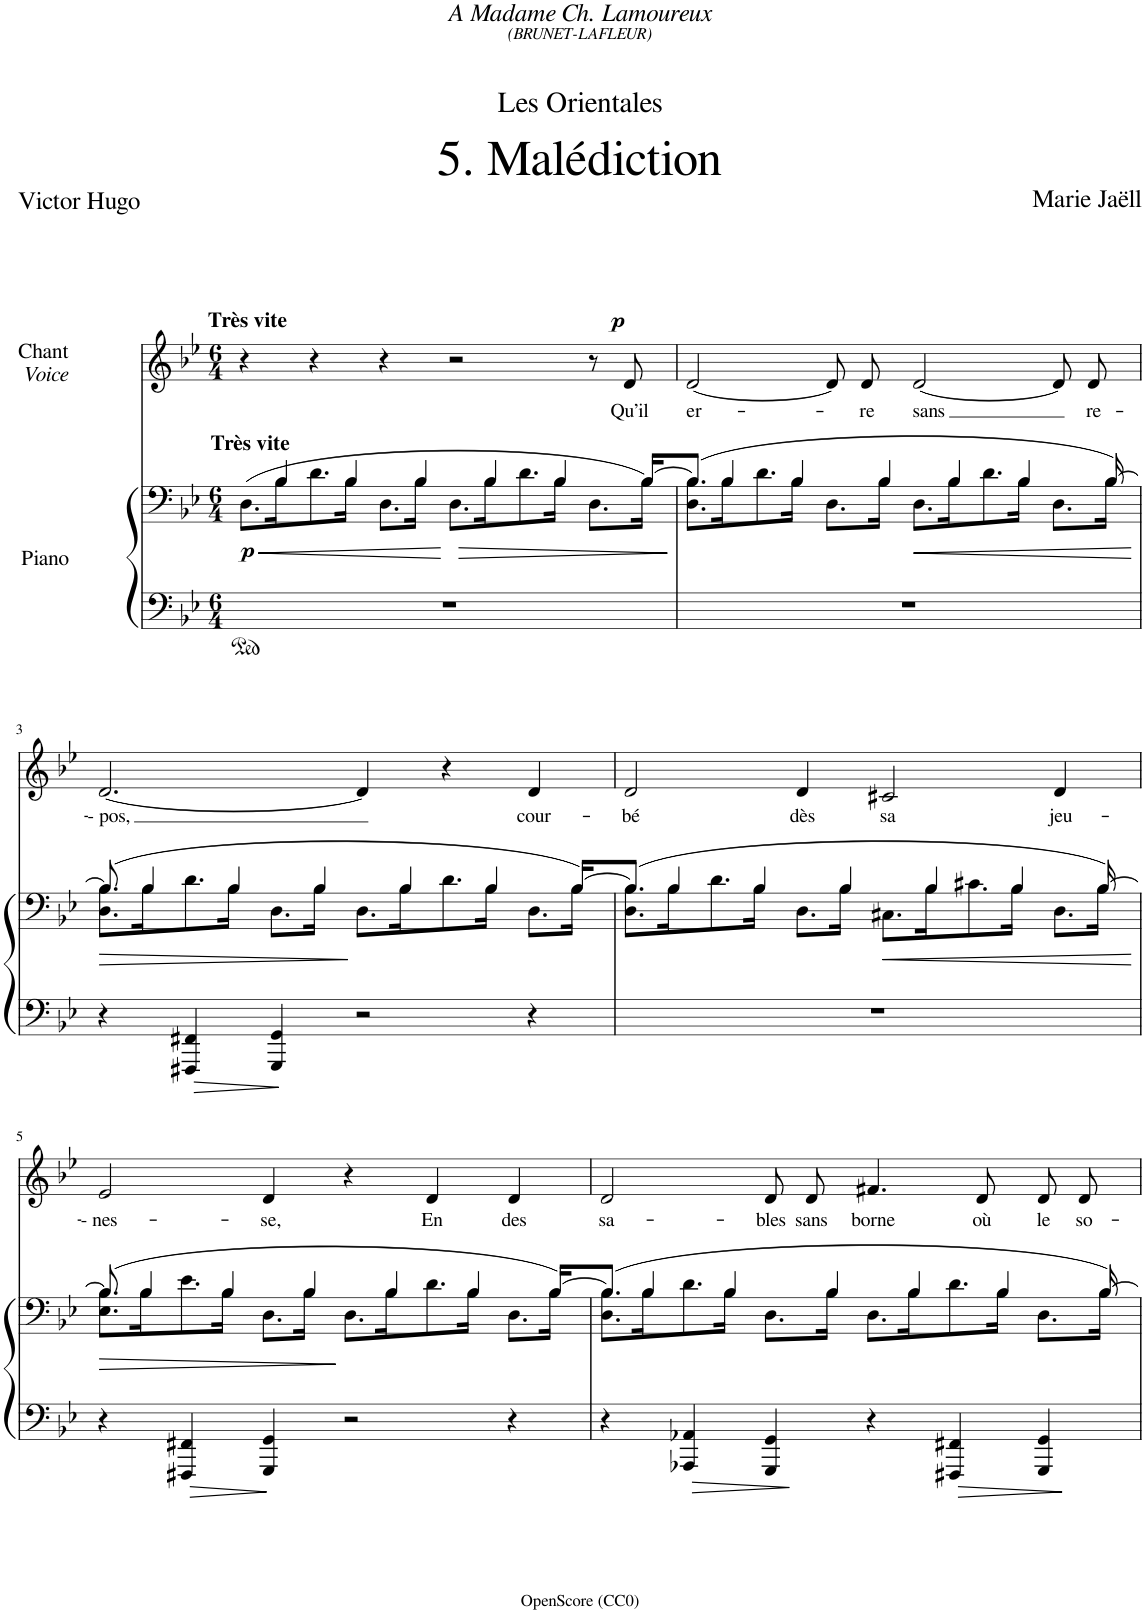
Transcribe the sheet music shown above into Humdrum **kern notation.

**kern	**kern	**dynam	**kern	**text	**dynam
*part2	*part2	*part2	*part1	*part1	*part1
*staff3	*staff2	*staff2/3	*staff1	*staff1	*staff1
*I"Piano	*	*	*I"Chant Voice	*	*
*I'Pno	*	*	*	*	*
*clefF4	*clefF4	*	*clefG2	*	*
*k[b-e-]	*k[b-e-]	*	*k[b-e-]	*	*
*M6/4	*M6/4	*	*M6/4	*	*
=1	=1	=1	=1	=1	=1
!	!	!	!LO:TX:a:B:t=Très vite	!	!
!	!LO:TX:a:B:t=Très vite	!	!	!	!
!	!	!LO:HP:b	!	!	!
*	*^	*	*	*	*
!	!	!	!LO:DY:n=1:b	!	!	!
1.r	8.ryy	(>8.D\L	< p	4r	.	.
.	4B-/	16B-\K	.	.	.	.
.	.	8.d\	.	4r	.	.
.	4B-/	16B-\Jk	.	.	.	.
.	.	8.D\L	.	4r	.	.
.	4B-/	16B-\Jk	.	.	.	.
.	.	8.D\L	[	2r	.	.
.	4B-/	16B-\K	.	.	.	.
.	.	8.d\	.	.	.	.
.	4B-/	16B-\Jk	.	.	.	.
.	.	8.D\L	.	8r	.	.
!	!	!	!	!	!LO:LY:b	!LO:DY:a
.	.	.	.	8d/	Qu’il	p
.	([16B-/KL	16B-\Jk	.	.	.	.
=2	=2	=2	=2	=2	=2	=2
!	!	!	!	!	!LO:LY:b	!
1.r	8.B-/J]	8.D\ 8.B-\L	.	[2d/	er-	.
.	4B-/	16B-\K	.	.	.	.
.	.	8.d\	.	.	.	.
.	4B-/	16B-\Jk	.	.	.	.
.	.	8.D\L	.	8d/L]	.	.
!	!	!	!	!	!LO:LY:b	!
.	.	.	.	8d/J	-re	.
.	4B-/	16B-\Jk	.	.	.	.
!	!	!	!LO:HP:b	!	!LO:LY:b	!
.	.	8.D\L	<	[2d/	sans	.
.	4B-/	16B-\K	.	.	.	.
.	.	8.d\	.	.	.	.
.	4B-/	16B-\Jk	.	.	.	.
.	.	8.D\L	.	8d/L]	.	.
!	!	!	!	!	!LO:LY:b	!
.	.	.	.	8d/J	re-	.
.	[16B-/)	16B-\Jk	.	.	.	.
!!LO:LB:g=z
=3	=3	=3	=3	=3	=3	=3
!	!	!	!LO:HP:b	!	!LO:LY:b	!
4r	(8.B-/]	8.D\ 8.B-\L	>	[2.d/	-- pos,	.
.	4B-/	16B-\K	.	.	.	.
!	!	!	!LO:HP:b=2	!	!	!
4FFF#X/ 4FF#X/	.	8.d\	>	.	.	.
.	4B-/	16B-\Jk	.	.	.	.
4GGG/ 4GG/	.	8.D\L	.	.	.	.
.	4B-/	16B-\Jk	.	.	.	.
2r	.	8.D\L	] [	4d/]	.	.
.	4B-/	16B-\K	.	.	.	.
.	.	8.d\	.	4r	.	.
.	4B-/	16B-\Jk	.	.	.	.
!	!	!	!	!	!LO:LY:b	!
4r	.	8.D\L	.	4d/	cour-	.
.	[16B-/KL)	16B-\Jk	.	.	.	.
=4	=4	=4	=4	=4	=4	=4
!	!	!	!	!	!LO:LY:b	!
1.r	(8.B-/J]	8.D\ 8.B-\L	.	2d/	-bé	.
.	4B-/	16B-\K	.	.	.	.
.	.	8.d\	.	.	.	.
.	4B-/	16B-\Jk	.	.	.	.
!	!	!	!	!	!LO:LY:b	!
.	.	8.D\L	.	4d/	dès	.
.	4B-/	16B-\Jk	.	.	.	.
!	!	!	!LO:HP:b	!	!LO:LY:b	!
.	.	8.C#X\L	<	2c#X/	sa	.
.	4B-/	16B-\K	.	.	.	.
.	.	8.c#X\	.	.	.	.
.	4B-/	16B-\Jk	.	.	.	.
!	!	!	!	!	!LO:LY:b	!
.	.	8.D\L	.	4d/	jeu-	.
.	[16B-/)	16B-\Jk	.	.	.	.
*	*v	*v	*	*	*	*
.	.	]	.	.	.
!!LO:LB:g=z
=5	=5	=5	=5	=5	=5
!	!	!LO:HP:b	!	!LO:LY:b	!
*	*^	*	*	*	*
4r	(8.B-/]	8.E-\ 8.B-\L	>	2e-/	-- nes-	.
.	4B-/	16B-\K	.	.	.	.
4FFF#X/ 4FF#X/	.	8.e-\	.	.	.	.
.	4B-/	16B-\Jk	.	.	.	.
!	!	!	!	!	!LO:LY:b	!
4GGG/ 4GG/	.	8.D\L	.	4d/	-se,	.
.	4B-/	16B-\Jk	.	.	.	.
2r	.	8.D\L	] [	4r	.	.
.	4B-/	16B-\K	.	.	.	.
!	!	!	!	!	!LO:LY:b	!
.	.	8.d\	.	4d/	En	.
.	4B-/	16B-\Jk	.	.	.	.
!	!	!	!	!	!LO:LY:b	!
4r	.	8.D\L	.	4d/	des	.
.	[16B-/KL)	16B-\Jk	.	.	.	.
=6	=6	=6	=6	=6	=6	=6
!	!	!	!	!	!LO:LY:b	!
4r	(8.B-/J]	8.D\ 8.B-\L	.	2d/	sa-	.
.	4B-/	16B-\K	.	.	.	.
4AAA-X/ 4AA-X/	.	8.d\	.	.	.	.
.	4B-/	16B-\Jk	.	.	.	.
!	!	!	!	!	!LO:LY:b	!
4GGG/ 4GG/	.	8.D\L	.	8d/L	-bles	.
!	!	!	!	!	!LO:LY:b	!
.	.	.	.	8d/J	sans	.
.	4B-/	16B-\Jk	.	.	.	.
!	!	!	!	!	!LO:LY:b	!
4r	.	8.D\L	.	4.f#X/	borne	.
.	4B-/	16B-\K	.	.	.	.
4FFF#X/ 4FF#X/	.	8.d\	.	.	.	.
!	!	!	!	!	!LO:LY:b	!
.	.	.	.	8d/L	où	.
.	4B-/	16B-\Jk	.	.	.	.
!	!	!	!	!	!LO:LY:b	!
4GGG/ 4GG/	.	8.D\L	.	8d/	le	.
!	!	!	!	!	!LO:LY:b	!
.	.	.	.	8d/J	so-	.
.	[16B-/)	16B-\Jk	.	.	.	.
*	*v	*v	*	*	*	*
=	=	=	=	=	=
*-	*-	*-	*-	*-	*-
